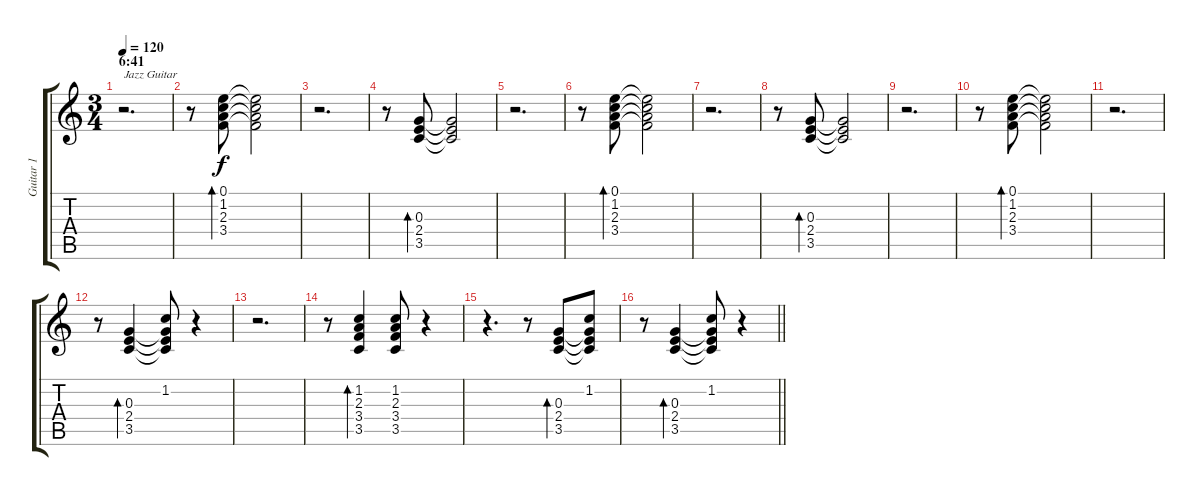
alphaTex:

\track ("Guitar 1" "Guitar 1") {instrument acousticguitarsteel}
\staff {score tabs}
\tuning (E4 B3 G3 D3 A2 D2) {hide}
\ts (3 4)
\section ("" "6:41")
\tempo 120
\clef g2
\ks c
r.2{d txt "Jazz Guitar" dy f volume 7 instrument electricguitarjazz} |
r.8 (0.1 1.2 2.3 3.4).8{bd 240} (0.1{t} 1.2{t} 2.3{t} 3.4{t}).2 |
r.2{d} |
r.8 (0.3 2.4 3.5).8{bd 240} (0.3{t} 2.4{t} 3.5{t}).2 |
r.2{d} |
r.8 (0.1 1.2 2.3 3.4).8{bd 240} (0.1{t} 1.2{t} 2.3{t} 3.4{t}).2 |
r.2{d} |
r.8 (0.3 2.4 3.5).8{bd 240} (0.3{t} 2.4{t} 3.5{t}).2 |
r.2{d} |
r.8 (0.1 1.2 2.3 3.4).8{bd 240} (0.1{t} 1.2{t} 2.3{t} 3.4{t}).2 |
r.2{d} |
r.8 (0.3 2.4 3.5).4{bd 240} (1.2 0.3{t} 2.4{t} 3.5{t}).8 r.4 |
r.2{d} |
r.8 (1.2 2.3 3.4 3.5).4{bd 240} (1.2 2.3 3.4 3.5).8 r.4 |
r.4{d} r.8 (0.3 2.4 3.5).8{bd 240} (1.2 0.3{t} 2.4{t} 3.5{t}).8 |
\barLineRight lightlight
r.8 (0.3 2.4 3.5).4{bd 240} (1.2 0.3{t} 2.4{t} 3.5{t}).8 r.4
